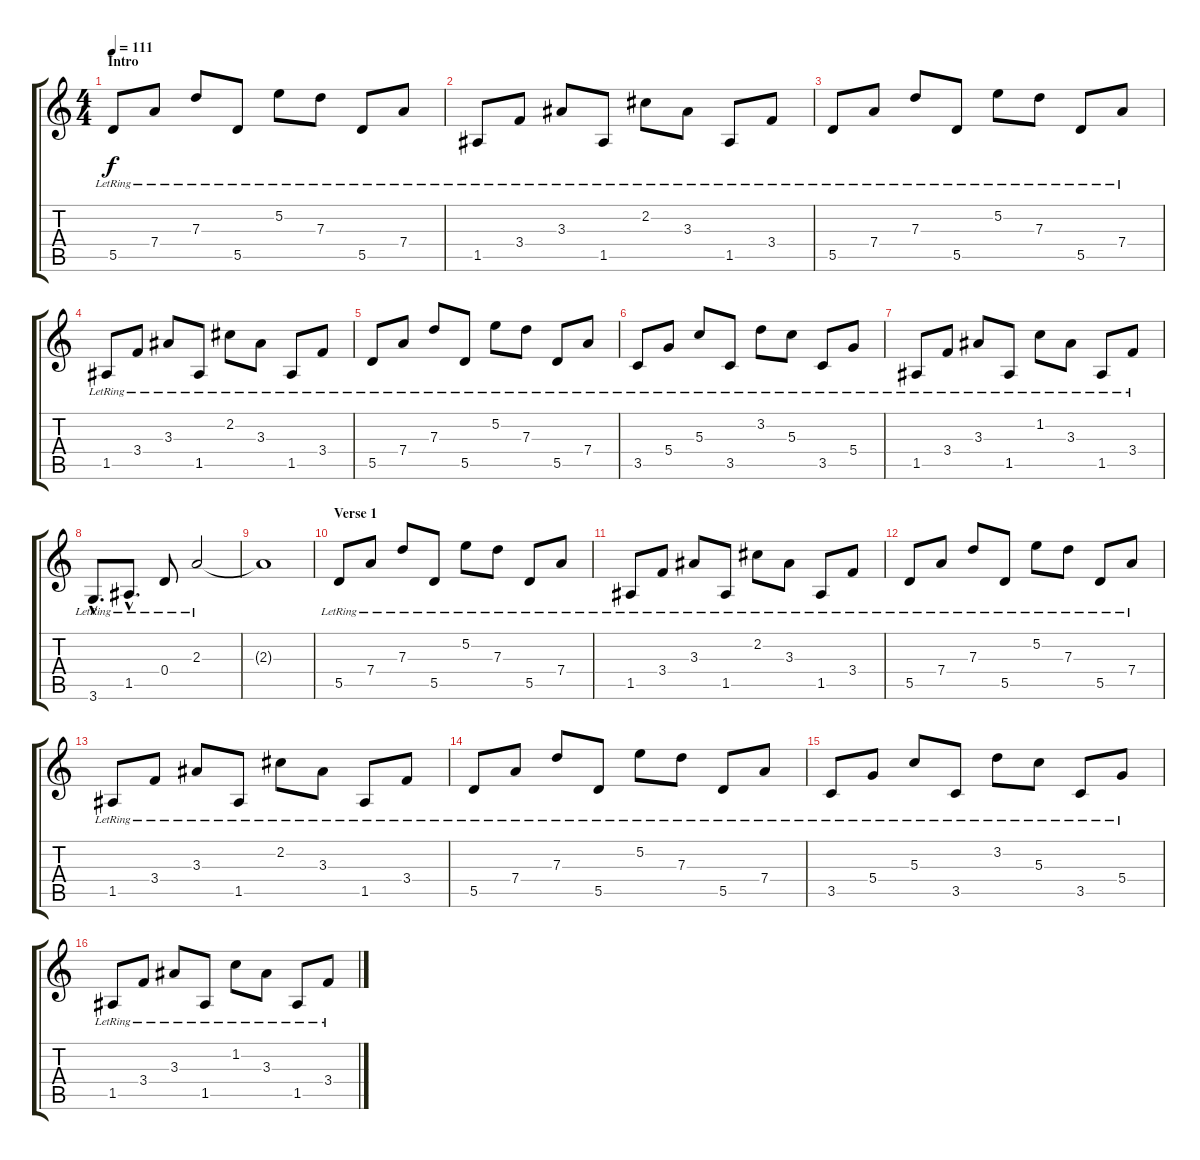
\track "" {instrument acousticguitarsteel}
\staff {score tabs}
\tuning (E4 B3 G3 D3 A2 E2) {hide}
\ts (4 4)
\section ("" "Intro")
\tempo 111
\clef g2
\ks c
5.5{lr}.8{dy f instrument acousticguitarsteel} 7.4{lr}.8 7.3{lr}.8 5.5{lr}.8 5.2{lr}.8 7.3{lr}.8 5.5{lr}.8 7.4{lr}.8 |
1.5{lr}.8 3.4{lr}.8 3.3{lr}.8 1.5{lr}.8 2.2{lr}.8 3.3{lr}.8 1.5{lr}.8 3.4{lr}.8 |
5.5{lr}.8 7.4{lr}.8 7.3{lr}.8 5.5{lr}.8 5.2{lr}.8 7.3{lr}.8 5.5{lr}.8 7.4{lr}.8 |
1.5{lr}.8 3.4{lr}.8 3.3{lr}.8 1.5{lr}.8 2.2{lr}.8 3.3{lr}.8 1.5{lr}.8 3.4{lr}.8 |
5.5{lr}.8 7.4{lr}.8 7.3{lr}.8 5.5{lr}.8 5.2{lr}.8 7.3{lr}.8 5.5{lr}.8 7.4{lr}.8 |
3.5{lr}.8 5.4{lr}.8 5.3{lr}.8 3.5{lr}.8 3.2{lr}.8 5.3{lr}.8 3.5{lr}.8 5.4{lr}.8 |
1.5{lr}.8 3.4{lr}.8 3.3{lr}.8 1.5{lr}.8 1.2{lr}.8 3.3{lr}.8 1.5{lr}.8 3.4{lr}.8 |
3.6{hac lr}.8{d} 1.5{hac lr}.8{d} 0.4{lr}.8 2.3{lr}.2 |
2.3{t}.1 |
\section ("" "Verse 1")
5.5{lr}.8 7.4{lr}.8 7.3{lr}.8 5.5{lr}.8 5.2{lr}.8 7.3{lr}.8 5.5{lr}.8 7.4{lr}.8 |
1.5{lr}.8 3.4{lr}.8 3.3{lr}.8 1.5{lr}.8 2.2{lr}.8 3.3{lr}.8 1.5{lr}.8 3.4{lr}.8 |
5.5{lr}.8 7.4{lr}.8 7.3{lr}.8 5.5{lr}.8 5.2{lr}.8 7.3{lr}.8 5.5{lr}.8 7.4{lr}.8 |
1.5{lr}.8 3.4{lr}.8 3.3{lr}.8 1.5{lr}.8 2.2{lr}.8 3.3{lr}.8 1.5{lr}.8 3.4{lr}.8 |
5.5{lr}.8 7.4{lr}.8 7.3{lr}.8 5.5{lr}.8 5.2{lr}.8 7.3{lr}.8 5.5{lr}.8 7.4{lr}.8 |
3.5{lr}.8 5.4{lr}.8 5.3{lr}.8 3.5{lr}.8 3.2{lr}.8 5.3{lr}.8 3.5{lr}.8 5.4{lr}.8 |
1.5{lr}.8 3.4{lr}.8 3.3{lr}.8 1.5{lr}.8 1.2{lr}.8 3.3{lr}.8 1.5{lr}.8 3.4{lr}.8
